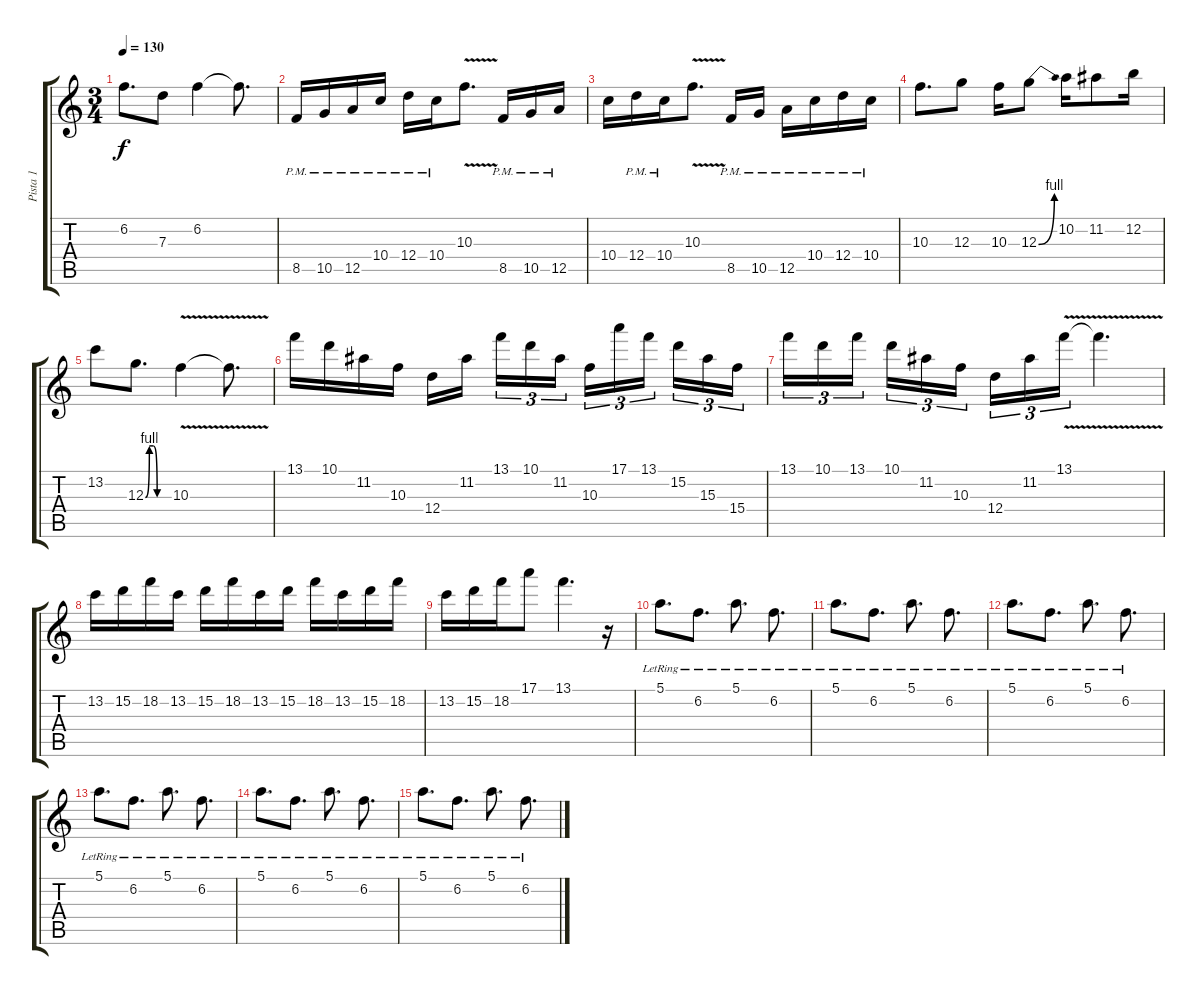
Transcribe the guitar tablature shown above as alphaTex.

\track ("Pista 1" "Pista 1") {instrument distortionguitar}
\staff {score tabs}
\tuning (E4 B3 G3 D3 A2 E2) {hide}
\ts (3 4)
\tempo 130
\clef g2
\ks c
6.2.8{d dy f} 7.3.8 6.2.4 6.2{t}.8{d} |
8.5{pm}.16 10.5{pm}.16 12.5{pm}.16 10.4{pm}.16 12.4{pm}.16 10.4{pm}.16 10.3{v}.8{d} 8.5{pm}.16 10.5{pm}.16 12.5{pm}.16 |
10.4.16 12.4{pm}.16 10.4{pm}.16 10.3{v}.8{d} 8.5{pm}.16 10.5{pm}.16 12.5{pm}.16 10.4{pm}.16 12.4{pm}.16 10.4{pm}.16 |
10.3.8{d} 12.3.8 10.3.16 12.3{be (bend 0 0 60 4)}.8 10.2.16 11.2.8 12.2.16 |
13.2.8 12.3{be (custom 0 0 10 4 20 4 30 0 60 0)}.8{d} 10.3{v}.4 10.3{t}.8{d} |
13.1.16 10.1.16 11.2.16 10.3.16 12.4.16 11.2.16{beam splitsecondary} 13.1.16{tu (3 2)} 10.1.16{tu (3 2)} 11.2.16{tu (3 2)} 10.3.16{tu (3 2)} 17.1.16{tu (3 2)} 13.1.16{tu (3 2) beam splitsecondary} 15.2.16{tu (3 2)} 15.3.16{tu (3 2)} 15.4.16{tu (3 2)} |
13.1.16{tu (3 2)} 10.1.16{tu (3 2)} 13.1.16{tu (3 2) beam splitsecondary} 10.1.16{tu (3 2)} 11.2.16{tu (3 2)} 10.3.16{tu (3 2)} 12.4.16{tu (3 2)} 11.2.16{tu (3 2)} 13.1{v}.16{tu (3 2)} 13.1{t}.4{d} |
13.2.16 15.2.16 18.2.16 13.2.16 15.2.16 18.2.16 13.2.16 15.2.16 18.2.16 13.2.16 15.2.16 18.2.16 |
13.2.16 15.2.16 18.2.16 17.1.8 13.1.4{d} r.16 |
5.1{lr}.8{d} 6.2{lr}.8{d} 5.1{lr}.8{d} 6.2{lr}.8{d} |
5.1{lr}.8{d} 6.2{lr}.8{d} 5.1{lr}.8{d} 6.2{lr}.8{d} |
5.1{lr}.8{d} 6.2{lr}.8{d} 5.1{lr}.8{d} 6.2{lr}.8{d} |
5.1{lr}.8{d} 6.2{lr}.8{d} 5.1{lr}.8{d} 6.2{lr}.8{d} |
5.1{lr}.8{d} 6.2{lr}.8{d} 5.1{lr}.8{d} 6.2{lr}.8{d} |
5.1{lr}.8{d} 6.2{lr}.8{d} 5.1{lr}.8{d} 6.2{lr}.8{d}
